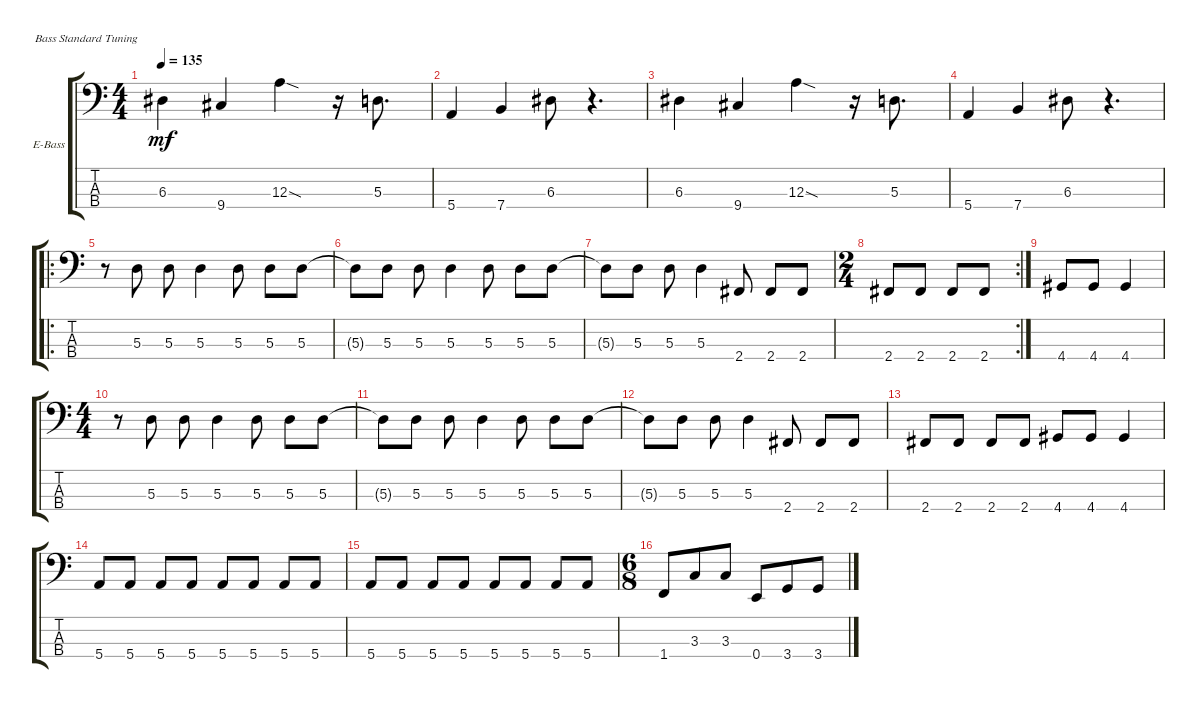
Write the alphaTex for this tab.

\defaultSystemsLayout 4
\bracketExtendMode groupsimilarinstruments
\firstSystemTrackNameOrientation horizontal
\otherSystemsTrackNameOrientation horizontal
\track ("Bass - Jim Smith" "E-Bass") {instrument electricbassfinger}
\staff {score tabs}
\tuning (G2 D2 A1 E1)
\ts (4 4)
\tempo 135
\clef f4
\scale
0.333333
\ks c
6.3.4{dy mf} 9.4.4 12.3{sod}.4 r.16 5.3.8{d} |
\scale
0.333333 5.4.4 7.4.4 6.3.8 r.4{d} |
\scale
0.333333 6.3.4 9.4.4 12.3{sod}.4 r.16 5.3.8{d} |
\scale
0.313131 5.4.4 7.4.4 6.3.8 r.4{d} |
\ro
\scale
0.373737 r.8 5.3.8 5.3.8 5.3.4 5.3.8 5.3.8 5.3.8 |
\scale
0.313131 5.3{t}.8 5.3.8 5.3.8 5.3.4 5.3.8 5.3.8 5.3.8 |
\scale
0.251012 5.3{t}.8 5.3.8 5.3.8 5.3.4 2.4.8 2.4.8 2.4.8 |
\rc 2
\ts (2 4)
\scale
0.497976 2.4.8 2.4.8 2.4.8 2.4.8 |
\scale
0.251012 4.4.8 4.4.8 4.4.4 |
\ts (4 4)
\scale
0.485477 r.8 5.3.8 5.3.8 5.3.4 5.3.8 5.3.8 5.3.8 |
\scale
0.257261 5.3{t}.8 5.3.8 5.3.8 5.3.4 5.3.8 5.3.8 5.3.8 |
\scale
0.257261 5.3{t}.8 5.3.8 5.3.8 5.3.4 2.4.8 2.4.8 2.4.8 |
\scale
0.333333 2.4.8 2.4.8 2.4.8 2.4.8 4.4.8 4.4.8 4.4.4 |
\scale
0.333333 5.4.8 5.4.8 5.4.8 5.4.8 5.4.8 5.4.8 5.4.8 5.4.8 |
\scale
0.333333 5.4.8 5.4.8 5.4.8 5.4.8 5.4.8 5.4.8 5.4.8 5.4.8 |
\ts (6 8)
\scale
0.39527 1.4.8 3.3.8 3.3.8 0.4.8 3.4.8 3.4.8
